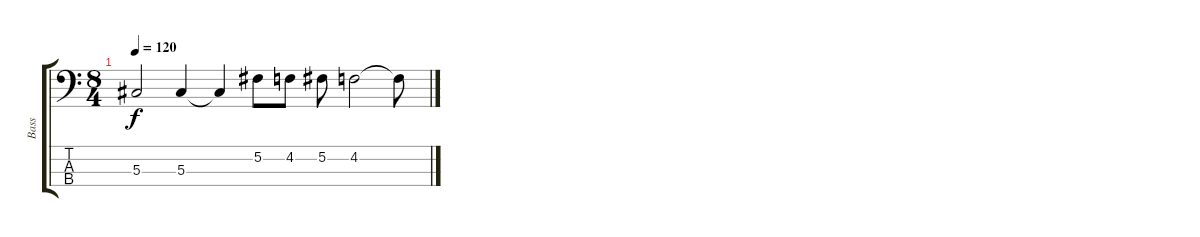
\track ("Bass" "Bass") {instrument electricbassfinger}
\staff {score tabs}
\tuning (Gb2 Db2 Ab1 Eb1) {hide}
\ts (8 4)
\tempo 120
\clef f4
\ks c
5.3.2{dy f instrument electricbassfinger} 5.3.4 5.3{t}.4 5.2.8 4.2.8 5.2.8 4.2.2 4.2{t}.8
